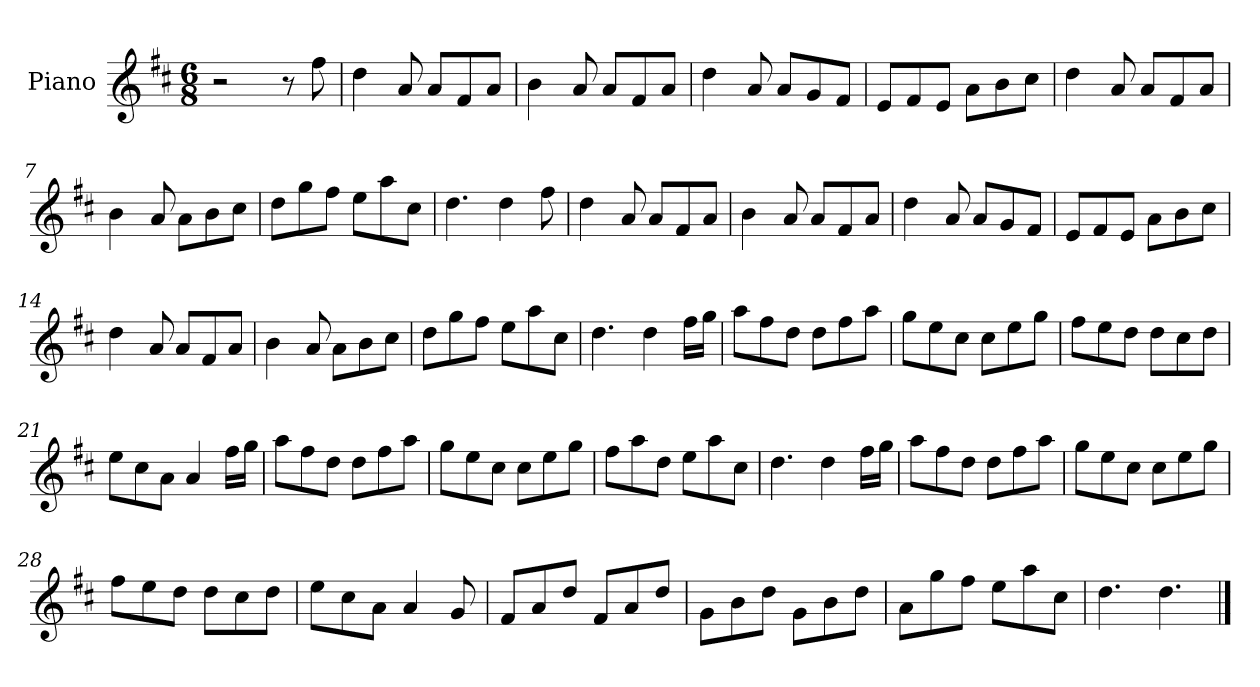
**kern
*part1
*staff1
*I"Piano
*I'Pno
*clefG2
*k[f#c#]
*M6/8
=1
2r
8r
8ff#\
=2
4dd\
8a/
8a/L
8f#/
8a/J
=3
4b\
8a/
8a/L
8f#/
8a/J
=4
4dd\
8a/
8a/L
8g/
8f#/J
=5
8e/L
8f#/
8e/J
8a\L
8b\
8cc#\J
=6
4dd\
8a/
8a/L
8f#/
8a/J
=7
4b\
8a/
8a\L
8b\
8cc#\J
=8
8dd\L
8gg\
8ff#\J
8ee\L
8aa\
8cc#\J
=9
4.dd\
4dd\
8ff#\
=10
4dd\
8a/
8a/L
8f#/
8a/J
=11
4b\
8a/
8a/L
8f#/
8a/J
=12
4dd\
8a/
8a/L
8g/
8f#/J
=13
8e/L
8f#/
8e/J
8a\L
8b\
8cc#\J
=14
4dd\
8a/
8a/L
8f#/
8a/J
=15
4b\
8a/
8a\L
8b\
8cc#\J
=16
8dd\L
8gg\
8ff#\J
8ee\L
8aa\
8cc#\J
=17
4.dd\
4dd\
16ff#\LL
16gg\JJ
=18
8aa\L
8ff#\
8dd\J
8dd\L
8ff#\
8aa\J
=19
8gg\L
8ee\
8cc#\J
8cc#\L
8ee\
8gg\J
=20
8ff#\L
8ee\
8dd\J
8dd\L
8cc#\
8dd\J
=21
8ee\L
8cc#\
8a\J
4a/
16ff#\LL
16gg\JJ
=22
8aa\L
8ff#\
8dd\J
8dd\L
8ff#\
8aa\J
=23
8gg\L
8ee\
8cc#\J
8cc#\L
8ee\
8gg\J
=24
8ff#\L
8aa\
8dd\J
8ee\L
8aa\
8cc#\J
=25
4.dd\
4dd\
16ff#\LL
16gg\JJ
=26
8aa\L
8ff#\
8dd\J
8dd\L
8ff#\
8aa\J
=27
8gg\L
8ee\
8cc#\J
8cc#\L
8ee\
8gg\J
=28
8ff#\L
8ee\
8dd\J
8dd\L
8cc#\
8dd\J
=29
8ee\L
8cc#\
8a\J
4a/
8g/
=30
8f#/L
8a/
8dd/J
8f#/L
8a/
8dd/J
=31
8g\L
8b\
8dd\J
8g\L
8b\
8dd\J
=32
8a\L
8gg\
8ff#\J
8ee\L
8aa\
8cc#\J
=33
4.dd\
4.dd\
==
*-
